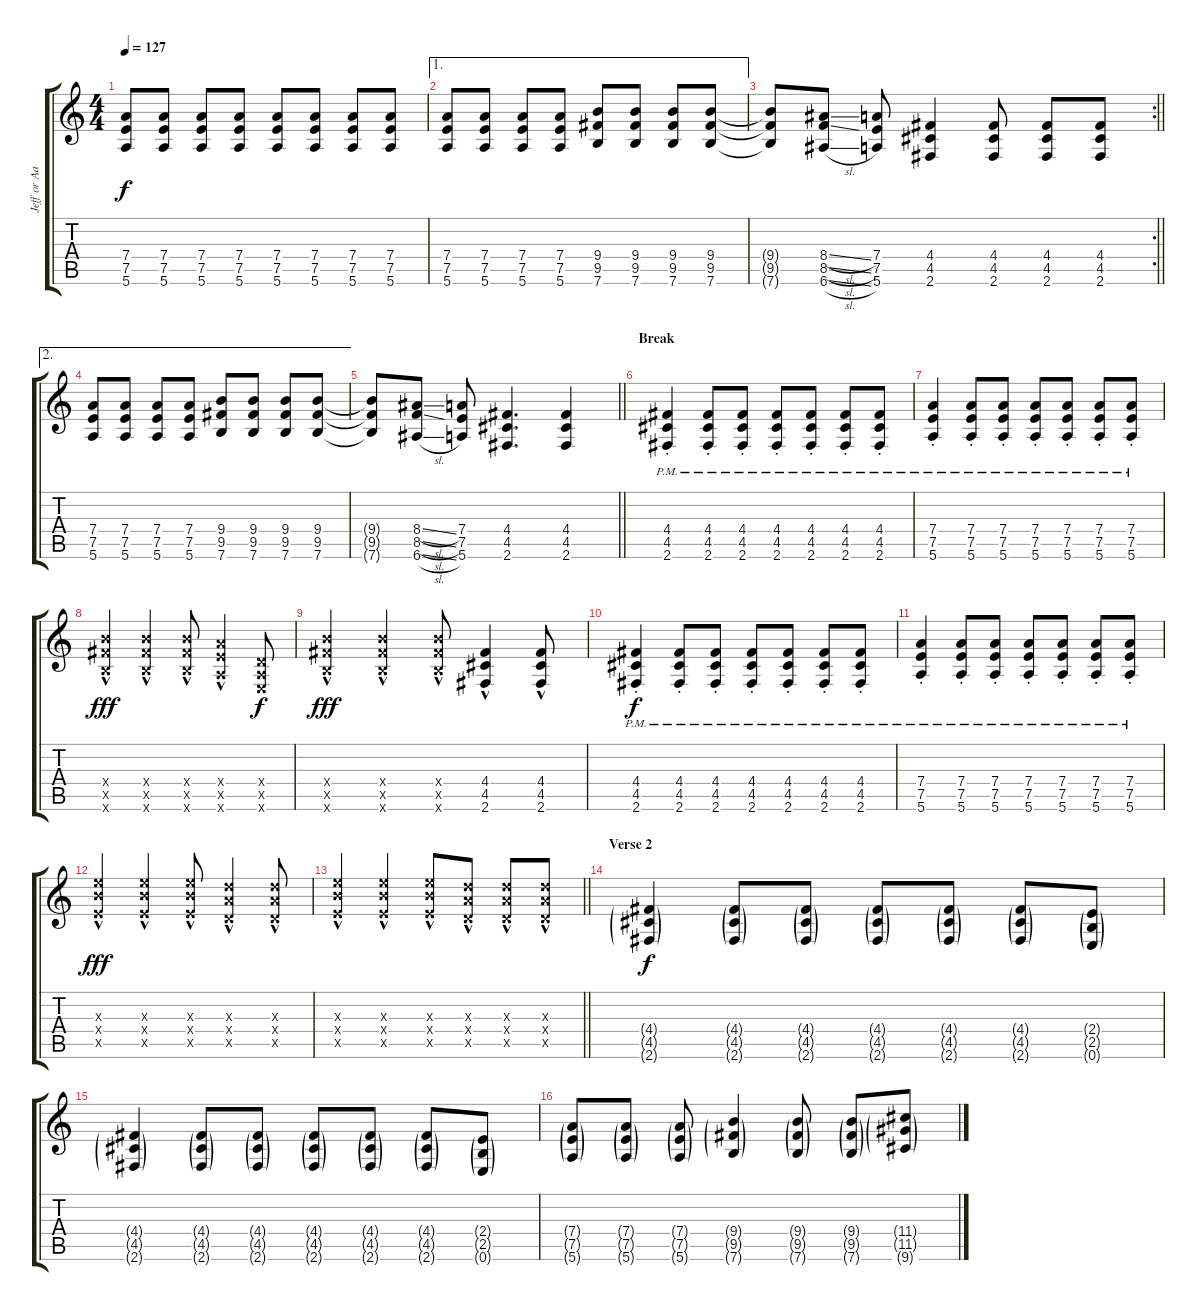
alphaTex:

\track ("Jeff or Aaron" "Jeff or Aa") {instrument distortionguitar}
\staff {score tabs}
\tuning (E4 B3 G3 D3 A2 E2) {hide}
\ts (4 4)
\tempo 127
\clef g2
\ks c
(7.4 7.5 5.6).8{dy f} (7.4 7.5 5.6).8 (7.4 7.5 5.6).8 (7.4 7.5 5.6).8 (7.4 7.5 5.6).8 (7.4 7.5 5.6).8 (7.4 7.5 5.6).8 (7.4 7.5 5.6).8 |
\ae 1
(7.4 7.5 5.6).8 (7.4 7.5 5.6).8 (7.4 7.5 5.6).8 (7.4 7.5 5.6).8 (9.4 9.5 7.6).8 (9.4 9.5 7.6).8 (9.4 9.5 7.6).8 (9.4 9.5 7.6).8 |
\rc 2
\barLineRight lightlight
(9.4{t} 9.5{t} 7.6{t}).8 (8.4{sl} 8.5{sl} 6.6{sl}).8 (7.4 7.5 5.6).8 (4.4 4.5 2.6).4 (4.4 4.5 2.6).8 (4.4 4.5 2.6).8 (4.4 4.5 2.6).8 |
\ae 2
(7.4 7.5 5.6).8 (7.4 7.5 5.6).8 (7.4 7.5 5.6).8 (7.4 7.5 5.6).8 (9.4 9.5 7.6).8 (9.4 9.5 7.6).8 (9.4 9.5 7.6).8 (9.4 9.5 7.6).8 |
\barLineRight lightlight
(9.4{t} 9.5{t} 7.6{t}).8 (8.4{sl} 8.5{sl} 6.6{sl}).8 (7.4 7.5 5.6).8 (4.4 4.5 2.6).4{d} (4.4 4.5 2.6).4 |
\section ("" "Break")
(4.4{pm st} 4.5{pm st} 2.6{pm st}).4 (4.4{pm st} 4.5{pm st} 2.6{pm st}).8 (4.4{pm st} 4.5{pm st} 2.6{pm st}).8 (4.4{pm st} 4.5{pm st} 2.6{pm st}).8 (4.4{pm st} 4.5{pm st} 2.6{pm st}).8 (4.4{pm st} 4.5{pm st} 2.6{pm st}).8 (4.4{pm st} 4.5{pm st} 2.6{pm st}).8 |
(7.4{pm st} 7.5{pm st} 5.6{pm st}).4 (7.4{pm st} 7.5{pm st} 5.6{pm st}).8 (7.4{pm st} 7.5{pm st} 5.6{pm st}).8 (7.4{pm st} 7.5{pm st} 5.6{pm st}).8 (7.4{pm st} 7.5{pm st} 5.6{pm st}).8 (7.4{pm st} 7.5{pm st} 5.6{pm st}).8 (7.4{pm st} 7.5{pm st} 5.6{pm st}).8 |
(9.4{x} 9.5{hac x} 7.6{x}).4{dy fff} (9.4{x} 9.5{hac x} 7.6{x}).4 (9.4{x} 9.5{hac x} 7.6{x}).8 (7.4{x} 7.5{hac x} 5.6{x}).4 (0.4{x} 0.5{x} 0.6{x}).8{dy f} |
(9.4{x} 9.5{hac x} 7.6{x}).4{dy fff} (9.4{x} 9.5{hac x} 7.6{x}).4 (9.4{x} 9.5{hac x} 7.6{x}).8 (4.4 4.5{hac} 2.6).4 (4.4 4.5{hac} 2.6).8 |
(4.4{pm st} 4.5{pm st} 2.6{pm st}).4{dy f} (4.4{pm st} 4.5{pm st} 2.6{pm st}).8 (4.4{pm st} 4.5{pm st} 2.6{pm st}).8 (4.4{pm st} 4.5{pm st} 2.6{pm st}).8 (4.4{pm st} 4.5{pm st} 2.6{pm st}).8 (4.4{pm st} 4.5{pm st} 2.6{pm st}).8 (4.4{pm st} 4.5{pm st} 2.6{pm st}).8 |
(7.4{pm st} 7.5{pm st} 5.6{pm st}).4 (7.4{pm st} 7.5{pm st} 5.6{pm st}).8 (7.4{pm st} 7.5{pm st} 5.6{pm st}).8 (7.4{pm st} 7.5{pm st} 5.6{pm st}).8 (7.4{pm st} 7.5{pm st} 5.6{pm st}).8 (7.4{pm st} 7.5{pm st} 5.6{pm st}).8 (7.4{pm st} 7.5{pm st} 5.6{pm st}).8 |
(9.3{x} 9.4{x} 7.5{hac x}).4{dy fff} (9.3{x} 9.4{x} 7.5{hac x}).4 (9.3{x} 9.4{x} 7.5{hac x}).8 (7.3{x} 7.4{x} 5.5{hac x}).4 (7.3{x} 7.4{x} 5.5{hac x}).8 |
\barLineRight lightlight
(9.3{x} 9.4{x} 7.5{hac x}).4 (9.3{x} 9.4{x} 7.5{hac x}).4 (9.3{x} 9.4{x} 7.5{hac x}).8 (7.3{x} 7.4{x} 5.5{hac x}).8 (7.3{x} 7.4{x} 5.5{hac x}).8 (7.3{x} 7.4{x} 5.5{hac x}).8 |
\section ("" "Verse 2")
(4.4{g} 4.5{g} 2.6{g}).4{dy f} (4.4{g} 4.5{g} 2.6{g}).8 (4.4{g} 4.5{g} 2.6{g}).8 (4.4{g} 4.5{g} 2.6{g}).8 (4.4{g} 4.5{g} 2.6{g}).8 (4.4{g} 4.5{g} 2.6{g}).8 (2.4{g} 2.5{g} 0.6{g}).8 |
(4.4{g} 4.5{g} 2.6{g}).4 (4.4{g} 4.5{g} 2.6{g}).8 (4.4{g} 4.5{g} 2.6{g}).8 (4.4{g} 4.5{g} 2.6{g}).8 (4.4{g} 4.5{g} 2.6{g}).8 (4.4{g} 4.5{g} 2.6{g}).8 (2.4{g} 2.5{g} 0.6{g}).8 |
(7.4{g} 7.5{g} 5.6{g}).8 (7.4{g} 7.5{g} 5.6{g}).8 (7.4{g} 7.5{g} 5.6{g}).8 (9.4{g} 9.5{g} 7.6{g}).4 (9.4{g} 9.5{g} 7.6{g}).8 (9.4{g} 9.5{g} 7.6{g}).8 (11.4{g} 11.5{g} 9.6{g}).8
